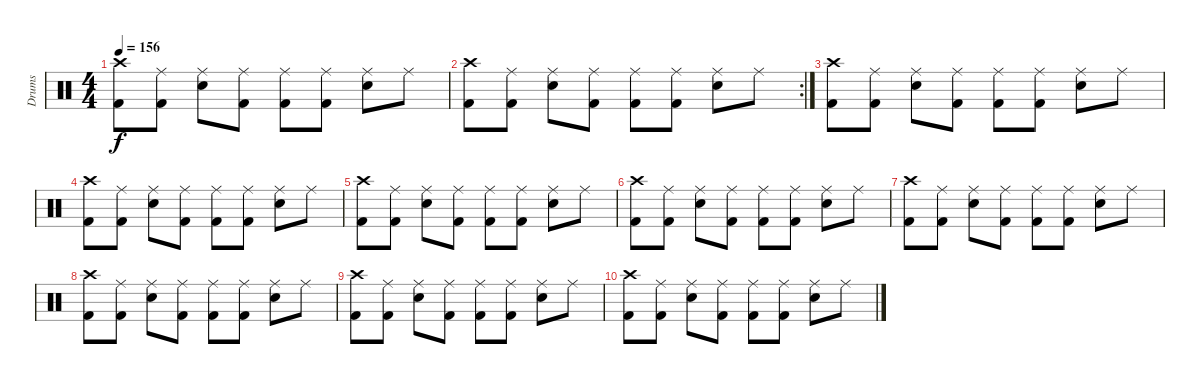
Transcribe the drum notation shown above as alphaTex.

\track ("Drums" "Drums") {instrument percussion}
\staff {score}
\articulation defaults
\ts (4 4)
\tempo 156
\clef neutral
\ks c
("Crash high (hit)" "Kick (hit) 2").8{dy f} ("Ride (middle)" "Kick (hit) 2").8 ("Ride (middle)" "Snare (hit) 2").8 ("Ride (middle)" "Kick (hit) 2").8 ("Ride (middle)" "Kick (hit) 2").8 ("Ride (middle)" "Kick (hit) 2").8 ("Ride (middle)" "Snare (hit) 2").8 "Ride (middle)".8 |
\rc 2
("Crash high (hit)" "Kick (hit) 2").8 ("Ride (middle)" "Kick (hit) 2").8 ("Ride (middle)" "Snare (hit) 2").8 ("Ride (middle)" "Kick (hit) 2").8 ("Ride (middle)" "Kick (hit) 2").8 ("Ride (middle)" "Kick (hit) 2").8 ("Ride (middle)" "Snare (hit) 2").8 "Ride (middle)".8 |
("Crash high (hit)" "Kick (hit) 2").8 ("Ride (middle)" "Kick (hit) 2").8 ("Ride (middle)" "Snare (hit) 2").8 ("Ride (middle)" "Kick (hit) 2").8 ("Ride (middle)" "Kick (hit) 2").8 ("Ride (middle)" "Kick (hit) 2").8 ("Ride (middle)" "Snare (hit) 2").8 "Ride (middle)".8 |
("Crash high (hit)" "Kick (hit) 2").8 ("Ride (middle)" "Kick (hit) 2").8 ("Ride (middle)" "Snare (hit) 2").8 ("Ride (middle)" "Kick (hit) 2").8 ("Ride (middle)" "Kick (hit) 2").8 ("Ride (middle)" "Kick (hit) 2").8 ("Ride (middle)" "Snare (hit) 2").8 "Ride (middle)".8 |
("Crash high (hit)" "Kick (hit) 2").8 ("Ride (middle)" "Kick (hit) 2").8 ("Ride (middle)" "Snare (hit) 2").8 ("Ride (middle)" "Kick (hit) 2").8 ("Ride (middle)" "Kick (hit) 2").8 ("Ride (middle)" "Kick (hit) 2").8 ("Ride (middle)" "Snare (hit) 2").8 "Ride (middle)".8 |
("Crash high (hit)" "Kick (hit) 2").8 ("Ride (middle)" "Kick (hit) 2").8 ("Ride (middle)" "Snare (hit) 2").8 ("Ride (middle)" "Kick (hit) 2").8 ("Ride (middle)" "Kick (hit) 2").8 ("Ride (middle)" "Kick (hit) 2").8 ("Ride (middle)" "Snare (hit) 2").8 "Ride (middle)".8 |
("Crash high (hit)" "Kick (hit) 2").8 ("Ride (middle)" "Kick (hit) 2").8 ("Ride (middle)" "Snare (hit) 2").8 ("Ride (middle)" "Kick (hit) 2").8 ("Ride (middle)" "Kick (hit) 2").8 ("Ride (middle)" "Kick (hit) 2").8 ("Ride (middle)" "Snare (hit) 2").8 "Ride (middle)".8 |
("Crash high (hit)" "Kick (hit) 2").8 ("Ride (middle)" "Kick (hit) 2").8 ("Ride (middle)" "Snare (hit) 2").8 ("Ride (middle)" "Kick (hit) 2").8 ("Ride (middle)" "Kick (hit) 2").8 ("Ride (middle)" "Kick (hit) 2").8 ("Ride (middle)" "Snare (hit) 2").8 "Ride (middle)".8 |
("Crash high (hit)" "Kick (hit) 2").8 ("Ride (middle)" "Kick (hit) 2").8 ("Ride (middle)" "Snare (hit) 2").8 ("Ride (middle)" "Kick (hit) 2").8 ("Ride (middle)" "Kick (hit) 2").8 ("Ride (middle)" "Kick (hit) 2").8 ("Ride (middle)" "Snare (hit) 2").8 "Ride (middle)".8 |
("Crash high (hit)" "Kick (hit) 2").8 ("Ride (middle)" "Kick (hit) 2").8 ("Ride (middle)" "Snare (hit) 2").8 ("Ride (middle)" "Kick (hit) 2").8 ("Ride (middle)" "Kick (hit) 2").8 ("Ride (middle)" "Kick (hit) 2").8 ("Ride (middle)" "Snare (hit) 2").8 "Ride (middle)".8
